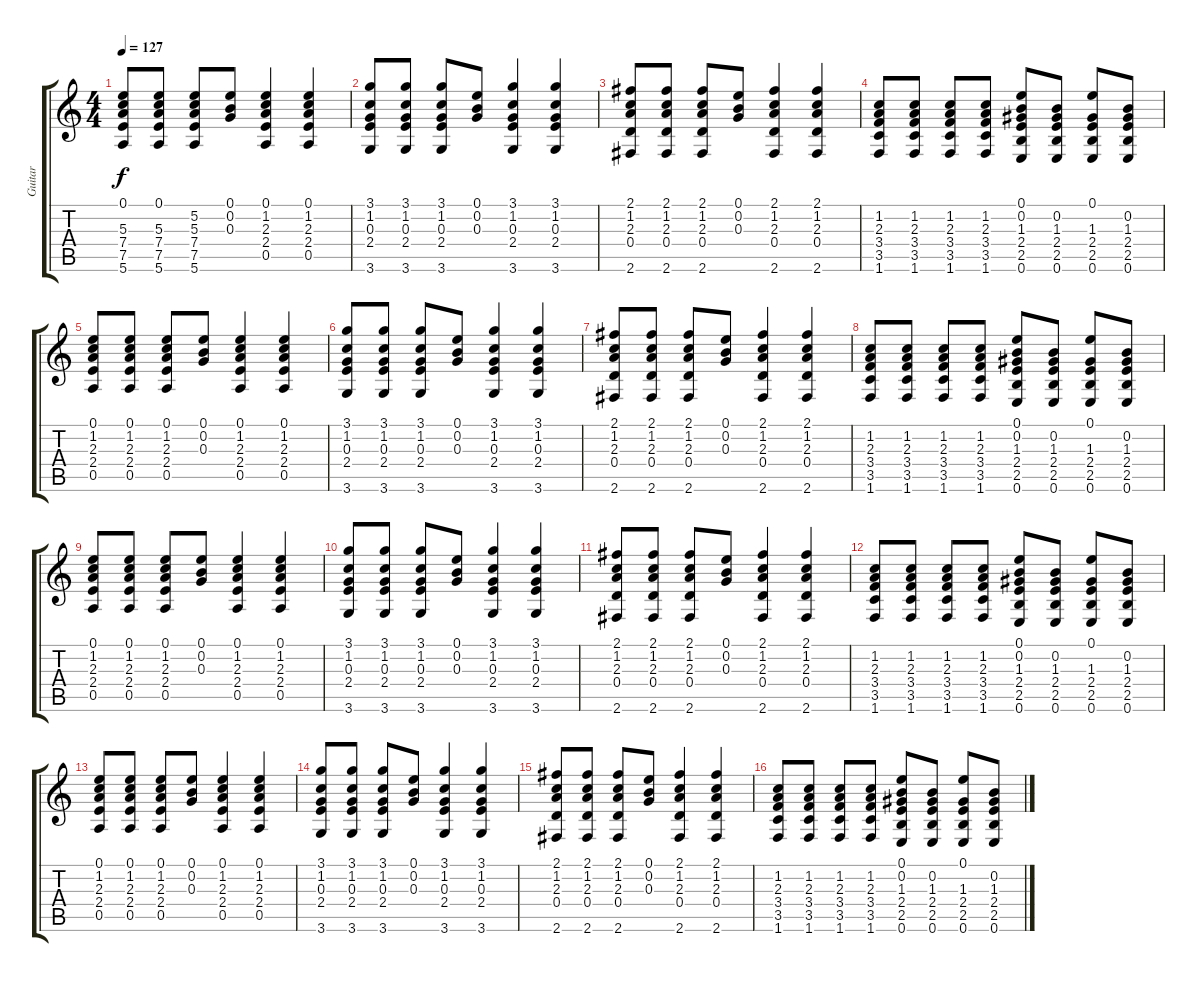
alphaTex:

\track ("Guitar" "Guitar") {instrument overdrivenguitar}
\staff {score tabs}
\tuning (E4 B3 G3 D3 A2 E2) {hide}
\ts (4 4)
\tempo 127
\clef g2
\ks c
(0.1 5.3 7.4 7.5 5.6).8{dy f} (0.1 5.3 7.4 7.5 5.6).8 (5.2 5.3 7.4 7.5 5.6).8 (0.1 0.2 0.3).8 (0.1 1.2 2.3 2.4 0.5).4 (0.1 1.2 2.3 2.4 0.5).4 |
(3.1 1.2 0.3 2.4 3.6).8 (3.1 1.2 0.3 2.4 3.6).8 (3.1 1.2 0.3 2.4 3.6).8 (0.1 0.2 0.3).8 (3.1 1.2 0.3 2.4 3.6).4 (3.1 1.2 0.3 2.4 3.6).4 |
(2.1 1.2 2.3 0.4 2.6).8 (2.1 1.2 2.3 0.4 2.6).8 (2.1 1.2 2.3 0.4 2.6).8 (0.1 0.2 0.3).8 (2.1 1.2 2.3 0.4 2.6).4 (2.1 1.2 2.3 0.4 2.6).4 |
(1.2 2.3 3.4 3.5 1.6).8 (1.2 2.3 3.4 3.5 1.6).8 (1.2 2.3 3.4 3.5 1.6).8 (1.2 2.3 3.4 3.5 1.6).8 (0.1 0.2 1.3 2.4 2.5 0.6).8 (0.2 1.3 2.4 2.5 0.6).8 (0.1 1.3 2.4 2.5 0.6).8 (0.2 1.3 2.4 2.5 0.6).8 |
(0.1 1.2 2.3 2.4 0.5).8 (0.1 1.2 2.3 2.4 0.5).8 (0.1 1.2 2.3 2.4 0.5).8 (0.1 0.2 0.3).8 (0.1 1.2 2.3 2.4 0.5).4 (0.1 1.2 2.3 2.4 0.5).4 |
(3.1 1.2 0.3 2.4 3.6).8 (3.1 1.2 0.3 2.4 3.6).8 (3.1 1.2 0.3 2.4 3.6).8 (0.1 0.2 0.3).8 (3.1 1.2 0.3 2.4 3.6).4 (3.1 1.2 0.3 2.4 3.6).4 |
(2.1 1.2 2.3 0.4 2.6).8 (2.1 1.2 2.3 0.4 2.6).8 (2.1 1.2 2.3 0.4 2.6).8 (0.1 0.2 0.3).8 (2.1 1.2 2.3 0.4 2.6).4 (2.1 1.2 2.3 0.4 2.6).4 |
(1.2 2.3 3.4 3.5 1.6).8 (1.2 2.3 3.4 3.5 1.6).8 (1.2 2.3 3.4 3.5 1.6).8 (1.2 2.3 3.4 3.5 1.6).8 (0.1 0.2 1.3 2.4 2.5 0.6).8 (0.2 1.3 2.4 2.5 0.6).8 (0.1 1.3 2.4 2.5 0.6).8 (0.2 1.3 2.4 2.5 0.6).8 |
(0.1 1.2 2.3 2.4 0.5).8 (0.1 1.2 2.3 2.4 0.5).8 (0.1 1.2 2.3 2.4 0.5).8 (0.1 0.2 0.3).8 (0.1 1.2 2.3 2.4 0.5).4 (0.1 1.2 2.3 2.4 0.5).4 |
(3.1 1.2 0.3 2.4 3.6).8 (3.1 1.2 0.3 2.4 3.6).8 (3.1 1.2 0.3 2.4 3.6).8 (0.1 0.2 0.3).8 (3.1 1.2 0.3 2.4 3.6).4 (3.1 1.2 0.3 2.4 3.6).4 |
(2.1 1.2 2.3 0.4 2.6).8 (2.1 1.2 2.3 0.4 2.6).8 (2.1 1.2 2.3 0.4 2.6).8 (0.1 0.2 0.3).8 (2.1 1.2 2.3 0.4 2.6).4 (2.1 1.2 2.3 0.4 2.6).4 |
(1.2 2.3 3.4 3.5 1.6).8 (1.2 2.3 3.4 3.5 1.6).8 (1.2 2.3 3.4 3.5 1.6).8 (1.2 2.3 3.4 3.5 1.6).8 (0.1 0.2 1.3 2.4 2.5 0.6).8 (0.2 1.3 2.4 2.5 0.6).8 (0.1 1.3 2.4 2.5 0.6).8 (0.2 1.3 2.4 2.5 0.6).8 |
(0.1 1.2 2.3 2.4 0.5).8 (0.1 1.2 2.3 2.4 0.5).8 (0.1 1.2 2.3 2.4 0.5).8 (0.1 0.2 0.3).8 (0.1 1.2 2.3 2.4 0.5).4 (0.1 1.2 2.3 2.4 0.5).4 |
(3.1 1.2 0.3 2.4 3.6).8 (3.1 1.2 0.3 2.4 3.6).8 (3.1 1.2 0.3 2.4 3.6).8 (0.1 0.2 0.3).8 (3.1 1.2 0.3 2.4 3.6).4 (3.1 1.2 0.3 2.4 3.6).4 |
(2.1 1.2 2.3 0.4 2.6).8 (2.1 1.2 2.3 0.4 2.6).8 (2.1 1.2 2.3 0.4 2.6).8 (0.1 0.2 0.3).8 (2.1 1.2 2.3 0.4 2.6).4 (2.1 1.2 2.3 0.4 2.6).4 |
(1.2 2.3 3.4 3.5 1.6).8 (1.2 2.3 3.4 3.5 1.6).8 (1.2 2.3 3.4 3.5 1.6).8 (1.2 2.3 3.4 3.5 1.6).8 (0.1 0.2 1.3 2.4 2.5 0.6).8 (0.2 1.3 2.4 2.5 0.6).8 (0.1 1.3 2.4 2.5 0.6).8 (0.2 1.3 2.4 2.5 0.6).8
